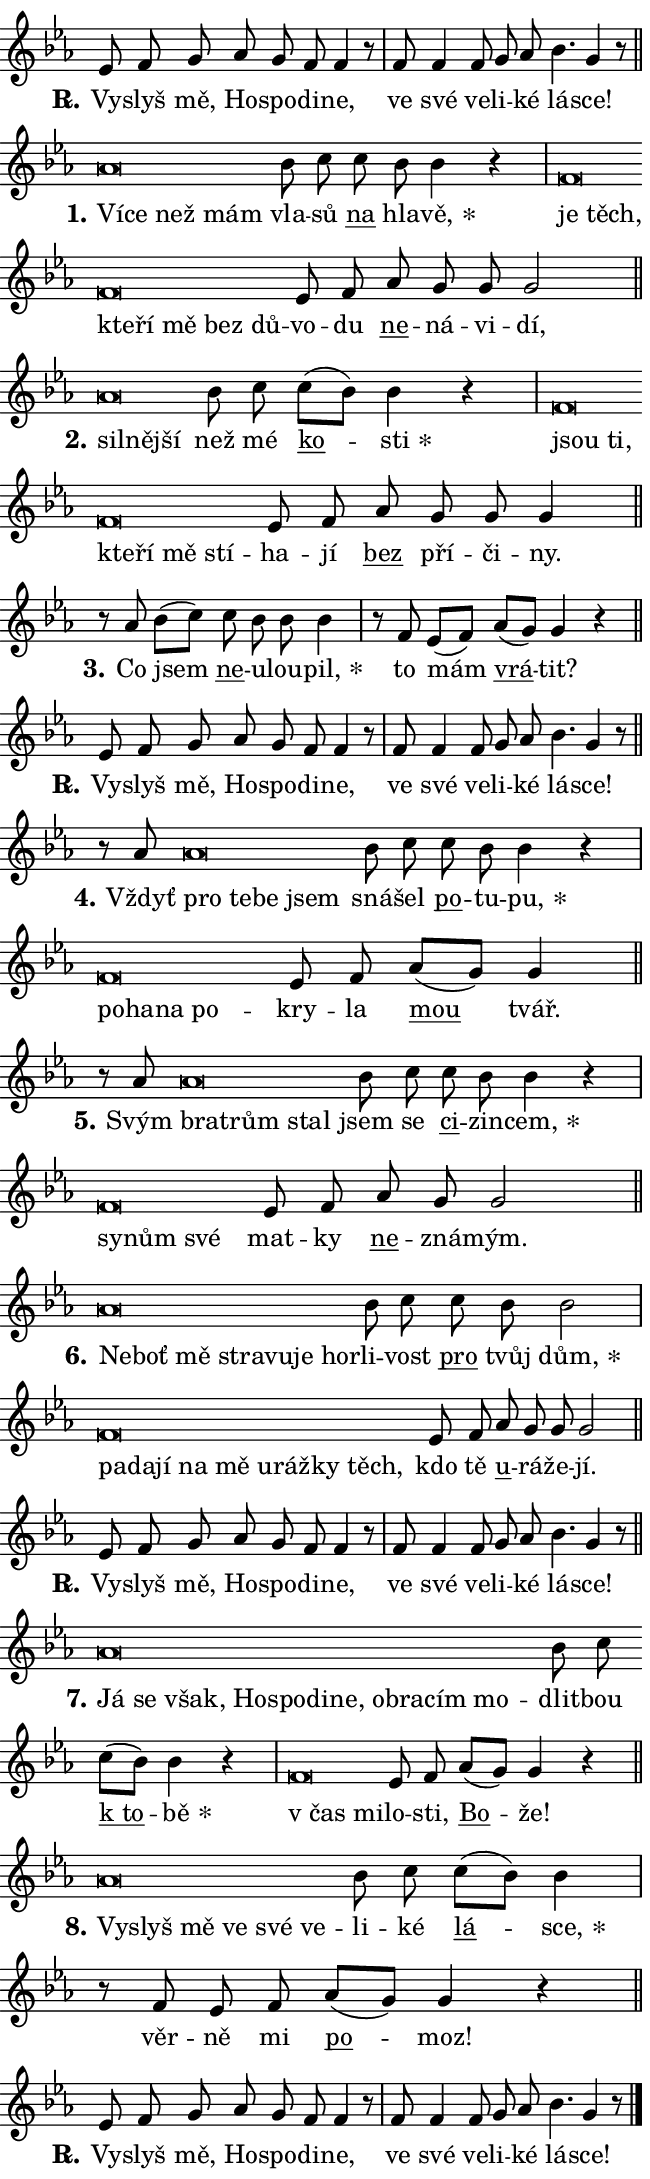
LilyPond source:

\version "2.24.0"
\header { tagline = "" }
\paper {
  indent = 0\cm
  top-margin = 0\cm
  right-margin = 0.13\cm % to fit lyric hyphens
  bottom-margin = 0\cm
  left-margin = 0\cm
  paper-width = 11\cm
  page-breaking = #ly:one-page-breaking
  system-system-spacing.basic-distance = #11
  score-system-spacing.basic-distance = #11
  ragged-last = ##f
}


%% Author: Thomas Morley
%% https://lists.gnu.org/archive/html/lilypond-user/2020-05/msg00002.html
#(define (line-position grob)
"Returns position of @var[grob} in current system:
   @code{'start}, if at first time-step
   @code{'end}, if at last time-step
   @code{'middle} otherwise
"
  (let* ((col (ly:item-get-column grob))
         (ln (ly:grob-object col 'left-neighbor))
         (rn (ly:grob-object col 'right-neighbor))
         (col-to-check-left (if (ly:grob? ln) ln col))
         (col-to-check-right (if (ly:grob? rn) rn col))
         (break-dir-left
           (and
             (ly:grob-property col-to-check-left 'non-musical #f)
             (ly:item-break-dir col-to-check-left)))
         (break-dir-right
           (and
             (ly:grob-property col-to-check-right 'non-musical #f)
             (ly:item-break-dir col-to-check-right))))
        (cond ((eqv? 1 break-dir-left) 'start)
              ((eqv? -1 break-dir-right) 'end)
              (else 'middle))))

#(define (tranparent-at-line-position vctor)
  (lambda (grob)
  "Relying on @code{line-position} select the relevant enry from @var{vctor}.
Used to determine transparency,"
    (case (line-position grob)
      ((end) (not (vector-ref vctor 0)))
      ((middle) (not (vector-ref vctor 1)))
      ((start) (not (vector-ref vctor 2))))))

noteHeadBreakVisibility =
#(define-music-function (break-visibility)(vector?)
"Makes @code{NoteHead}s transparent relying on @var{break-visibility}"
#{
  \override NoteHead.transparent =
    #(tranparent-at-line-position break-visibility)
#})

#(define delete-ledgers-for-transparent-note-heads
  (lambda (grob)
    "Reads whether a @code{NoteHead} is transparent.
If so this @code{NoteHead} is removed from @code{'note-heads} from
@var{grob}, which is supposed to be @code{LedgerLineSpanner}.
As a result ledgers are not printed for this @code{NoteHead}"
    (let* ((nhds-array (ly:grob-object grob 'note-heads))
           (nhds-list
             (if (ly:grob-array? nhds-array)
                 (ly:grob-array->list nhds-array)
                 '()))
           ;; Relies on the transparent-property being done before
           ;; Staff.LedgerLineSpanner.after-line-breaking is executed.
           ;; This is fragile ...
           (to-keep
             (remove
               (lambda (nhd)
                 (ly:grob-property nhd 'transparent #f))
               nhds-list)))
      ;; TODO find a better method to iterate over grob-arrays, similiar
      ;; to filter/remove etc for lists
      ;; For now rebuilt from scratch
      (set! (ly:grob-object grob 'note-heads)  '())
      (for-each
        (lambda (nhd)
          (ly:pointer-group-interface::add-grob grob 'note-heads nhd))
        to-keep))))

squashNotes = {
  \override NoteHead.X-extent = #'(-0.2 . 0.2)
  \override NoteHead.Y-extent = #'(-0.75 . 0)
  \override NoteHead.stencil =
    #(lambda (grob)
       (let ((pos (ly:grob-property grob 'staff-position)))
         (begin
           (if (< pos -7) (display "ERROR: Lower brevis then expected\n") (display ""))
           (if (<= pos -6) ly:text-interface::print ly:note-head::print))))
}
unSquashNotes = {
  \revert NoteHead.X-extent
  \revert NoteHead.Y-extent
  \revert NoteHead.stencil
}

hideNotes = \noteHeadBreakVisibility #begin-of-line-visible
unHideNotes = \noteHeadBreakVisibility #all-visible

% work-around for resetting accidentals
% https://lilypond.org/doc/v2.23/Documentation/notation/displaying-rhythms#unmetered-music
cadenzaMeasure = {
  \cadenzaOff
  \partial 1024 s1024
  \cadenzaOn
}

#(define-markup-command (accent layout props text) (markup?)
  "Underline accented syllable"
  (interpret-markup layout props
    #{\markup \override #'(offset . 4.3) \underline { #text }#}))

responsum = \markup \concat {
  "R" \hspace #-1.05 \path #0.1 #'((moveto 0 0.07) (lineto 0.9 0.8)) \hspace #0.05 "."
}

spaceSize = #0.6828661417322834 % exact space size for TeX Gyre Schola

\layout {
  \context {
    \Staff
    \remove "Time_signature_engraver"
    \override LedgerLineSpanner.after-line-breaking = #delete-ledgers-for-transparent-note-heads
  }
  \context {
    \Lyrics {
      \override LyricSpace.minimum-distance = \spaceSize
      \override LyricText.font-name = #"TeX Gyre Schola"
      \override LyricText.font-size = 1
      \override StanzaNumber.font-name = #"TeX Gyre Schola Bold"
      \override StanzaNumber.font-size = 1
    }
  }
  \context {
    \Score 
    \override NoteHead.text =
      #(lambda (grob) 
        (let ((pos (ly:grob-property grob 'staff-position)))
          #{\markup {
            \combine
              \halign #-0.55 \raise #(if (= pos -6) 0 0.5) \override #'(thickness . 2) \draw-line #'(3.2 . 0)
              \musicglyph "noteheads.sM1"
          }#}))
  }
}

% magnetic-lyrics.ily
%
%   written by
%     Jean Abou Samra <jean@abou-samra.fr>
%     Werner Lemberg <wl@gnu.org>
%
%   adapted by
%     Jiri Hon <jiri.hon@gmail.com>
%
% Version 2022-Apr-15

% https://www.mail-archive.com/lilypond-user@gnu.org/msg149350.html

#(define (Left_hyphen_pointer_engraver context)
   "Collect syllable-hyphen-syllable occurrences in lyrics and store
them in properties.  This engraver only looks to the left.  For
example, if the lyrics input is @code{foo -- bar}, it does the
following.

@itemize @bullet
@item
Set the @code{text} property of the @code{LyricHyphen} grob between
@q{foo} and @q{bar} to @code{foo}.

@item
Set the @code{left-hyphen} property of the @code{LyricText} grob with
text @q{foo} to the @code{LyricHyphen} grob between @q{foo} and
@q{bar}.
@end itemize

Use this auxiliary engraver in combination with the
@code{lyric-@/text::@/apply-@/magnetic-@/offset!} hook."
   (let ((hyphen #f)
         (text #f))
     (make-engraver
      (acknowledgers
       ((lyric-syllable-interface engraver grob source-engraver)
        (set! text grob)))
      (end-acknowledgers
       ((lyric-hyphen-interface engraver grob source-engraver)
        ;(when (not (grob::has-interface grob 'lyric-space-interface))
          (set! hyphen grob)));)
      ((stop-translation-timestep engraver)
       (when (and text hyphen)
         (ly:grob-set-object! text 'left-hyphen hyphen))
       (set! text #f)
       (set! hyphen #f)))))

#(define (lyric-text::apply-magnetic-offset! grob)
   "If the space between two syllables is less than the value in
property @code{LyricText@/.details@/.squash-threshold}, move the right
syllable to the left so that it gets concatenated with the left
syllable.

Use this function as a hook for
@code{LyricText@/.after-@/line-@/breaking} if the
@code{Left_@/hyphen_@/pointer_@/engraver} is active."
   (let ((hyphen (ly:grob-object grob 'left-hyphen #f)))
     (when hyphen
       (let ((left-text (ly:spanner-bound hyphen LEFT)))
         (when (grob::has-interface left-text 'lyric-syllable-interface)
           (let* ((common (ly:grob-common-refpoint grob left-text X))
                  (this-x-ext (ly:grob-extent grob common X))
                  (left-x-ext
                   (begin
                     ;; Trigger magnetism for left-text.
                     (ly:grob-property left-text 'after-line-breaking)
                     (ly:grob-extent left-text common X)))
                  ;; `delta` is the gap width between two syllables.
                  (delta (- (interval-start this-x-ext)
                            (interval-end left-x-ext)))
                  (details (ly:grob-property grob 'details))
                  (threshold (assoc-get 'squash-threshold details 0.2)))
             (when (< delta threshold)
               (let* (;; We have to manipulate the input text so that
                      ;; ligatures crossing syllable boundaries are not
                      ;; disabled.  For languages based on the Latin
                      ;; script this is essentially a beautification.
                      ;; However, for non-Western scripts it can be a
                      ;; necessity.
                      (lt (ly:grob-property left-text 'text))
                      (rt (ly:grob-property grob 'text))
                      (is-space (grob::has-interface hyphen 'lyric-space-interface))
                      (space (if is-space " " ""))
                      (extra-delta (if is-space spaceSize 0))
                      ;; Append new syllable.
                      (ltrt-space (if (and (string? lt) (string? rt))
                                (string-append lt space rt)
                                (make-concat-markup (list lt space rt))))
                      ;; Right-align `ltrt` to the right side.
                      (ltrt-space-markup (grob-interpret-markup
                               grob
                               (make-translate-markup
                                (cons (interval-length this-x-ext) 0)
                                (make-right-align-markup ltrt-space)))))
                 (begin
                   ;; Don't print `left-text`.
                   (ly:grob-set-property! left-text 'stencil #f)
                   ;; Set text and stencil (which holds all collected
                   ;; syllables so far) and shift it to the left.
                   (ly:grob-set-property! grob 'text ltrt-space)
                   (ly:grob-set-property! grob 'stencil ltrt-space-markup)
                   (ly:grob-translate-axis! grob (- (- delta extra-delta)) X))))))))))


#(define (lyric-hyphen::displace-bounds-first grob)
   ;; Make very sure this callback isn't triggered too early.
   (let ((left (ly:spanner-bound grob LEFT))
         (right (ly:spanner-bound grob RIGHT)))
     (ly:grob-property left 'after-line-breaking)
     (ly:grob-property right 'after-line-breaking)
     (ly:lyric-hyphen::print grob)))

squashThreshold = #0.4

\layout {
  \context {
    \Lyrics
    \consists #Left_hyphen_pointer_engraver
    \override LyricText.after-line-breaking =
      #lyric-text::apply-magnetic-offset!
    \override LyricHyphen.stencil = #lyric-hyphen::displace-bounds-first
    \override LyricText.details.squash-threshold = \squashThreshold
    \override LyricHyphen.minimum-distance = 0
    \override LyricHyphen.minimum-length = \squashThreshold
  }
}

squashText = \override LyricText.details.squash-threshold = 9999
unSquashText = \override LyricText.details.squash-threshold = \squashThreshold

leftText = \override LyricText.self-alignment-X = #LEFT
unLeftText = \revert LyricText.self-alignment-X

starOffset = #(lambda (grob) 
                (let ((x_offset (ly:self-alignment-interface::aligned-on-x-parent grob)))
                  (if (= x_offset 0) 0 (+ x_offset 1.2))))

star = #(define-music-function (syllable)(string?)
"Append star separator at the end of a syllable"
#{
  \once \override LyricText.X-offset = #starOffset
  \lyricmode { \markup {
    #syllable
    \override #'((font-name . "TeX Gyre Schola Bold")) \hspace #0.2 \lower #0.65 \larger "*"
  } }
#})

starAccent = #(define-music-function (syllable)(string?)
"Append star separator at the end of a syllable and make accent"
#{
  \once \override LyricText.X-offset = #starOffset
  \lyricmode { \markup {
    \accent #syllable
    \override #'((font-name . "TeX Gyre Schola Bold")) \hspace #0.2 \lower #0.65 \larger "*"
  } }
#})

breath = #(define-music-function (syllable)(string?)
"Append breathing indicator at the end of a syllable"
#{
  \lyricmode { \markup { #syllable "+" } }
#})

optionalBreath = #(define-music-function (syllable)(string?)
"Append optional breathing indicator at the end of a syllable"
#{
  \lyricmode { \markup { #syllable "(+)" } }
#})


\score {
    <<
        \new Voice = "melody" { \cadenzaOn \key es \major \relative { es'8 f g as g f f4 r8 \cadenzaMeasure \bar "|" f f4 \bar "" f8 g as \bar "" bes4. g4 r8 \cadenzaMeasure \bar "||" \break } }
        \new Lyrics \lyricsto "melody" { \lyricmode { \set stanza = \responsum
Vy -- slyš mě, Ho -- spo -- di -- ne, ve své ve -- li -- ké lá -- sce! } }
    >>
    \layout {}
}

\score {
    <<
        \new Voice = "melody" { \cadenzaOn \key es \major \relative { \squashNotes as'\breve*1/16 \hideNotes \breve*1/16 \bar "" \breve*1/16 \breve*1/16 \bar "" \unHideNotes \unSquashNotes bes8 c \bar "" c bes bes4 r \cadenzaMeasure \bar "|" \squashNotes f\breve*1/16 \hideNotes \breve*1/16 \bar "" \breve*1/16 \bar "" \breve*1/16 \bar "" \breve*1/16 \bar "" \breve*1/16 \breve*1/16 \bar "" \unHideNotes \unSquashNotes es8 f \bar "" as g g g2 \cadenzaMeasure \bar "||" \break } }
        \new Lyrics \lyricsto "melody" { \lyricmode { \set stanza = "1."
\leftText Ví -- \squashText ce než mám \unLeftText \unSquashText vla -- sů \markup \accent na hla -- \star vě, \leftText je \squashText těch, kte -- ří mě bez dů -- \unLeftText \unSquashText vo -- du \markup \accent ne -- ná -- vi -- dí, } }
    >>
    \layout {}
}

\score {
    <<
        \new Voice = "melody" { \cadenzaOn \key es \major \relative { \squashNotes as'\breve*1/16 \hideNotes \breve*1/16 \breve*1/16 \bar "" \unHideNotes \unSquashNotes bes8 c \bar "" c[( bes)] bes4 r \cadenzaMeasure \bar "|" \squashNotes f\breve*1/16 \hideNotes \breve*1/16 \bar "" \breve*1/16 \bar "" \breve*1/16 \bar "" \breve*1/16 \breve*1/16 \bar "" \unHideNotes \unSquashNotes es8 f \bar "" as g g g4 \cadenzaMeasure \bar "||" \break } }
        \new Lyrics \lyricsto "melody" { \lyricmode { \set stanza = "2."
\leftText sil -- \squashText něj -- ší \unLeftText \unSquashText než mé \markup \accent ko -- \star sti \leftText jsou \squashText ti, kte -- ří mě stí -- \unLeftText \unSquashText ha -- jí \markup \accent bez pří -- či -- ny. } }
    >>
    \layout {}
}

\score {
    <<
        \new Voice = "melody" { \cadenzaOn \key es \major \relative { r8 as' bes8[( c)] \bar "" c bes bes bes4 \cadenzaMeasure \bar "|" r8 f es8[( f)] \bar "" as[( g)] g4 r \cadenzaMeasure \bar "||" \break } }
        \new Lyrics \lyricsto "melody" { \lyricmode { \set stanza = "3."
Co jsem \markup \accent ne -- u -- lou -- \star pil, to mám \markup \accent vrá -- tit? } }
    >>
    \layout {}
}

\score {
    <<
        \new Voice = "melody" { \cadenzaOn \key es \major \relative { es'8 f g as g f f4 r8 \cadenzaMeasure \bar "|" f f4 \bar "" f8 g as \bar "" bes4. g4 r8 \cadenzaMeasure \bar "||" \break } }
        \new Lyrics \lyricsto "melody" { \lyricmode { \set stanza = \responsum
Vy -- slyš mě, Ho -- spo -- di -- ne, ve své ve -- li -- ké lá -- sce! } }
    >>
    \layout {}
}

\score {
    <<
        \new Voice = "melody" { \cadenzaOn \key es \major \relative { r8 as'8 \squashNotes as\breve*1/16 \hideNotes \breve*1/16 \bar "" \breve*1/16 \breve*1/16 \bar "" \unHideNotes \unSquashNotes bes8 c \bar "" c bes bes4 r \cadenzaMeasure \bar "|" \squashNotes f\breve*1/16 \hideNotes \breve*1/16 \bar "" \breve*1/16 \breve*1/16 \bar "" \unHideNotes \unSquashNotes es8 f \bar "" as[( g)] g4 \cadenzaMeasure \bar "||" \break } }
        \new Lyrics \lyricsto "melody" { \lyricmode { \set stanza = "4."
Vždyť \leftText pro \squashText te -- be jsem \unLeftText \unSquashText sná -- šel \markup \accent po -- tu -- \star pu, \leftText po -- \squashText ha -- na po -- \unLeftText \unSquashText kry -- la \markup \accent mou tvář. } }
    >>
    \layout {}
}

\score {
    <<
        \new Voice = "melody" { \cadenzaOn \key es \major \relative { r8 as'8 \squashNotes as\breve*1/16 \hideNotes \breve*1/16 \breve*1/16 \bar "" \unHideNotes \unSquashNotes bes8 c \bar "" c bes bes4 r \cadenzaMeasure \bar "|" \squashNotes f\breve*1/16 \hideNotes \breve*1/16 \breve*1/16 \bar "" \unHideNotes \unSquashNotes es8 f \bar "" as g g2 \cadenzaMeasure \bar "||" \break } }
        \new Lyrics \lyricsto "melody" { \lyricmode { \set stanza = "5."
Svým \leftText bra -- \squashText trům stal \unLeftText \unSquashText jsem se \markup \accent ci -- zin -- \star cem, \leftText sy -- \squashText nům své \unLeftText \unSquashText mat -- ky \markup \accent ne -- zná -- mým. } }
    >>
    \layout {}
}

\score {
    <<
        \new Voice = "melody" { \cadenzaOn \key es \major \relative { \squashNotes as'\breve*1/16 \hideNotes \breve*1/16 \bar "" \breve*1/16 \bar "" \breve*1/16 \bar "" \breve*1/16 \bar "" \breve*1/16 \breve*1/16 \bar "" \unHideNotes \unSquashNotes bes8 c \bar "" c bes bes2 \cadenzaMeasure \bar "|" \squashNotes f\breve*1/16 \hideNotes \breve*1/16 \bar "" \breve*1/16 \bar "" \breve*1/16 \bar "" \breve*1/16 \bar "" \breve*1/16 \bar "" \breve*1/16 \bar "" \breve*1/16 \breve*1/16 \bar "" \unHideNotes \unSquashNotes es8 f \bar "" as g g g2 \cadenzaMeasure \bar "||" \break } }
        \new Lyrics \lyricsto "melody" { \lyricmode { \set stanza = "6."
\leftText Ne -- \squashText boť mě stra -- vu -- je hor -- \unLeftText \unSquashText li -- vost \markup \accent pro tvůj \star dům, \leftText pa -- \squashText da -- jí na mě u -- ráž -- ky těch, \unLeftText \unSquashText kdo tě \markup \accent u -- rá -- že -- jí. } }
    >>
    \layout {}
}

\score {
    <<
        \new Voice = "melody" { \cadenzaOn \key es \major \relative { es'8 f g as g f f4 r8 \cadenzaMeasure \bar "|" f f4 \bar "" f8 g as \bar "" bes4. g4 r8 \cadenzaMeasure \bar "||" \break } }
        \new Lyrics \lyricsto "melody" { \lyricmode { \set stanza = \responsum
Vy -- slyš mě, Ho -- spo -- di -- ne, ve své ve -- li -- ké lá -- sce! } }
    >>
    \layout {}
}

\score {
    <<
        \new Voice = "melody" { \cadenzaOn \key es \major \relative { \squashNotes as'\breve*1/16 \hideNotes \breve*1/16 \bar "" \breve*1/16 \bar "" \breve*1/16 \bar "" \breve*1/16 \bar "" \breve*1/16 \bar "" \breve*1/16 \bar "" \breve*1/16 \bar "" \breve*1/16 \bar "" \breve*1/16 \breve*1/16 \bar "" \unHideNotes \unSquashNotes bes8 c \bar "" c[( bes)] bes4 r \cadenzaMeasure \bar "|" \squashNotes f\breve*1/16 \hideNotes \breve*1/16 \bar "" \unHideNotes \unSquashNotes es8 f \bar "" as[( g)] g4 r \cadenzaMeasure \bar "||" \break } }
        \new Lyrics \lyricsto "melody" { \lyricmode { \set stanza = "7."
\leftText Já \squashText se však, Ho -- spo -- di -- ne, ob -- ra -- cím mo -- \unLeftText \unSquashText dlit -- bou \markup \accent "k to" -- \star bě \leftText "v čas" \squashText mi -- \unLeftText \unSquashText lo -- sti, \markup \accent Bo -- že! } }
    >>
    \layout {}
}

\score {
    <<
        \new Voice = "melody" { \cadenzaOn \key es \major \relative { \squashNotes as'\breve*1/16 \hideNotes \breve*1/16 \bar "" \breve*1/16 \bar "" \breve*1/16 \bar "" \breve*1/16 \breve*1/16 \bar "" \unHideNotes \unSquashNotes bes8 c \bar "" c[( bes)] bes4 \cadenzaMeasure \bar "|" r8 f es8 f \bar "" as[( g)] g4 r \cadenzaMeasure \bar "||" \break } }
        \new Lyrics \lyricsto "melody" { \lyricmode { \set stanza = "8."
\leftText Vy -- \squashText slyš mě ve své ve -- \unLeftText \unSquashText li -- ké \markup \accent lá -- \star sce, věr -- ně mi \markup \accent po -- moz! } }
    >>
    \layout {}
}

\score {
    <<
        \new Voice = "melody" { \cadenzaOn \key es \major \relative { es'8 f g as g f f4 r8 \cadenzaMeasure \bar "|" f f4 \bar "" f8 g as \bar "" bes4. g4 r8 \cadenzaMeasure \bar "||" \break } \bar "|." }
        \new Lyrics \lyricsto "melody" { \lyricmode { \set stanza = \responsum
Vy -- slyš mě, Ho -- spo -- di -- ne, ve své ve -- li -- ké lá -- sce! } }
    >>
    \layout {}
}
